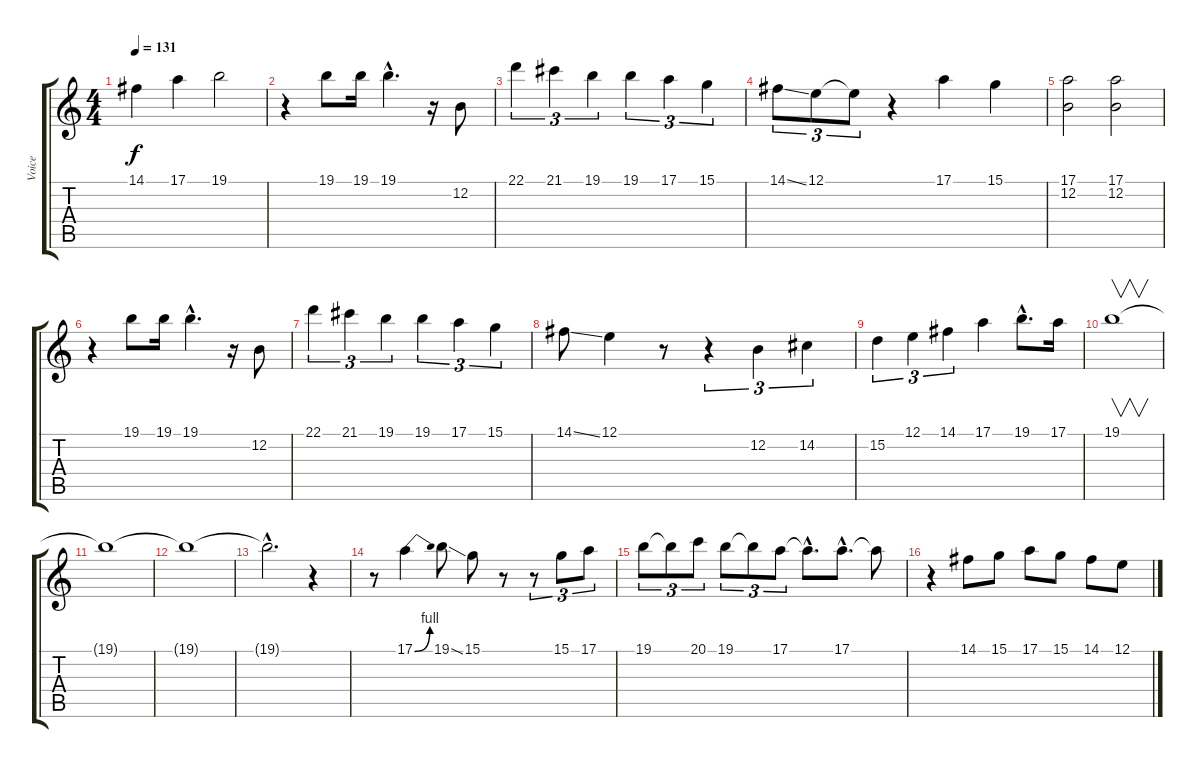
\track ("Voice" "Voice") {instrument synthvoice}
\staff {score tabs}
\tuning (E4 B3 G3 D3 A2 E2) {hide}
\ts (4 4)
\tempo 131
\clef g2
\ks c
14.1.4{dy f} 17.1.4 19.1.2 |
r.4 19.1.8 19.1.16 19.1{hac}.4{d} r.16 12.2.8 |
22.1.4{tu (3 2)} 21.1.4{tu (3 2)} 19.1.4{tu (3 2)} 19.1.4{tu (3 2)} 17.1.4{tu (3 2)} 15.1.4{tu (3 2)} |
14.1{ss}.8{tu (3 2)} 12.1.8{tu (3 2)} 12.1{t}.8{tu (3 2)} r.4 17.1.4 15.1.4 |
(17.1 12.2).2 (17.1 12.2).2 |
r.4 19.1.8 19.1.16 19.1{hac}.4{d} r.16 12.2.8 |
22.1.4{tu (3 2)} 21.1.4{tu (3 2)} 19.1.4{tu (3 2)} 19.1.4{tu (3 2)} 17.1.4{tu (3 2)} 15.1.4{tu (3 2)} |
14.1{ss}.8 12.1.4 r.8 r.4{tu (3 2)} 12.2.4{tu (3 2)} 14.2.4{tu (3 2)} |
15.2.4{tu (3 2)} 12.1.4{tu (3 2)} 14.1.4{tu (3 2)} 17.1.4 19.1{hac}.8{d} 17.1.16 |
19.1.1{v} |
19.1{t}.1 |
19.1{t}.1 |
19.1{hac t}.2{d} r.4 |
r.8 17.1{be (bend 0 0 60 4)}.4 19.1{ss}.8 15.1.8 r.8 r.8{tu (3 2)} 15.1.8{tu (3 2)} 17.1.8{tu (3 2)} |
19.1.8{tu (3 2)} 19.1{t}.8{tu (3 2)} 20.1.8{tu (3 2)} 19.1.8{tu (3 2)} 19.1{t}.8{tu (3 2)} 17.1.8{tu (3 2)} 17.1{hac t}.8{d} 17.1{hac}.8{d} 17.1{t}.8 |
r.4 14.1.8 15.1.8 17.1.8 15.1.8 14.1.8 12.1.8
